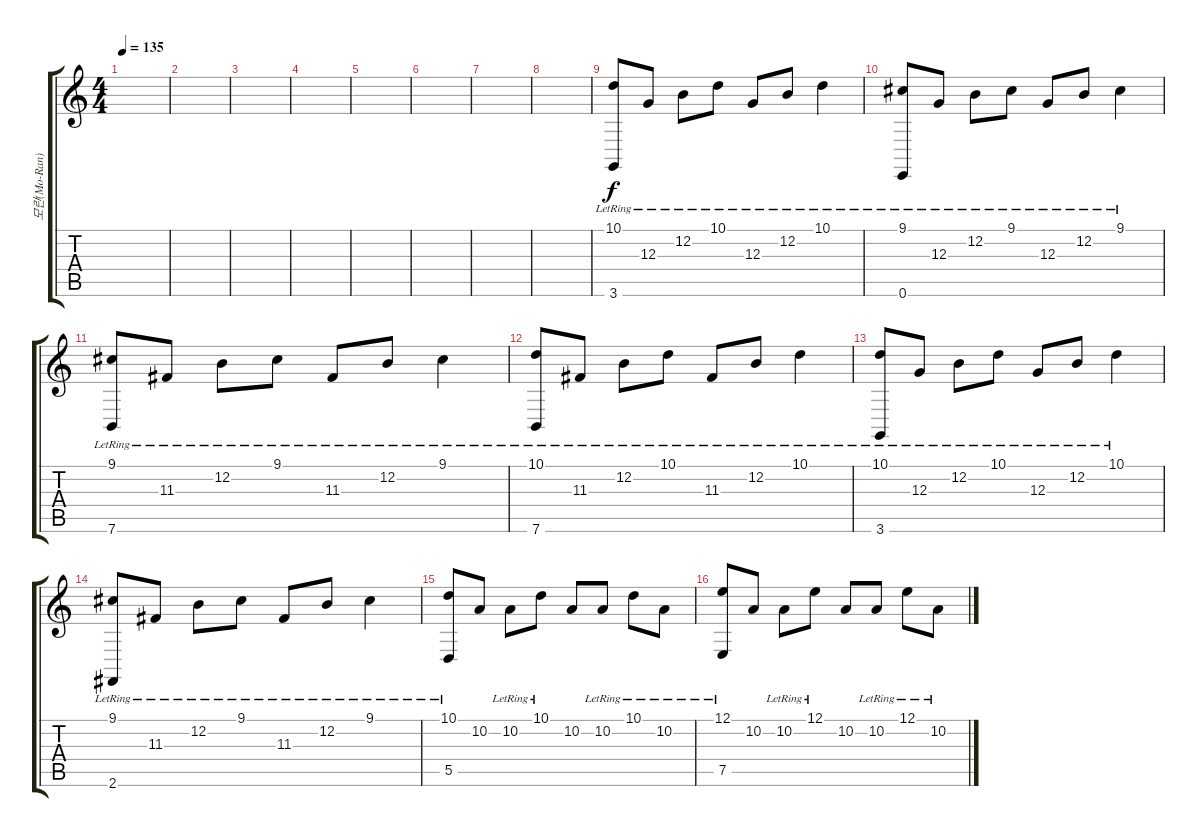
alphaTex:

\track ("모란(Mo-Ran)" "모란(Mo-Ran)") {instrument stringensemble1}
\staff {score tabs}
\tuning (E4 B3 G3 D3 A2 E2) {hide}
\ts (4 4)
\tempo 135
\clef g2
\ks c
|
|
|
|
|
|
|
|
(10.1{lr} 3.6).8 12.3{lr}.8 12.2{lr}.8 10.1{lr}.8 12.3{lr}.8 12.2{lr}.8 10.1{lr}.4 |
(9.1{lr} 0.6{lr}).8 12.3{lr}.8 12.2{lr}.8 9.1{lr}.8 12.3{lr}.8 12.2{lr}.8 9.1{lr}.4 |
(9.1 7.6{lr}).8 11.3{lr}.8 12.2{lr}.8 9.1{lr}.8 11.3{lr}.8 12.2{lr}.8 9.1{lr}.4 |
(10.1{lr} 7.6{lr}).8 11.3{lr}.8 12.2{lr}.8 10.1{lr}.8 11.3{lr}.8 12.2{lr}.8 10.1{lr}.4 |
(10.1{lr} 3.6{lr}).8 12.3{lr}.8 12.2{lr}.8 10.1{lr}.8 12.3{lr}.8 12.2{lr}.8 10.1{lr}.4 |
(9.1{lr} 2.6{lr}).8 11.3{lr}.8 12.2{lr}.8 9.1{lr}.8 11.3{lr}.8 12.2{lr}.8 9.1{lr}.4 |
(10.1{lr} 5.5{lr}).8 10.2.8 10.2{lr}.8 10.1{lr}.8 10.2.8 10.2{lr}.8 10.1{lr}.8 10.2{lr}.8 |
(12.1{lr} 7.5{lr}).8 10.2.8 10.2{lr}.8 12.1{lr}.8 10.2.8 10.2{lr}.8 12.1{lr}.8 10.2{lr}.8
